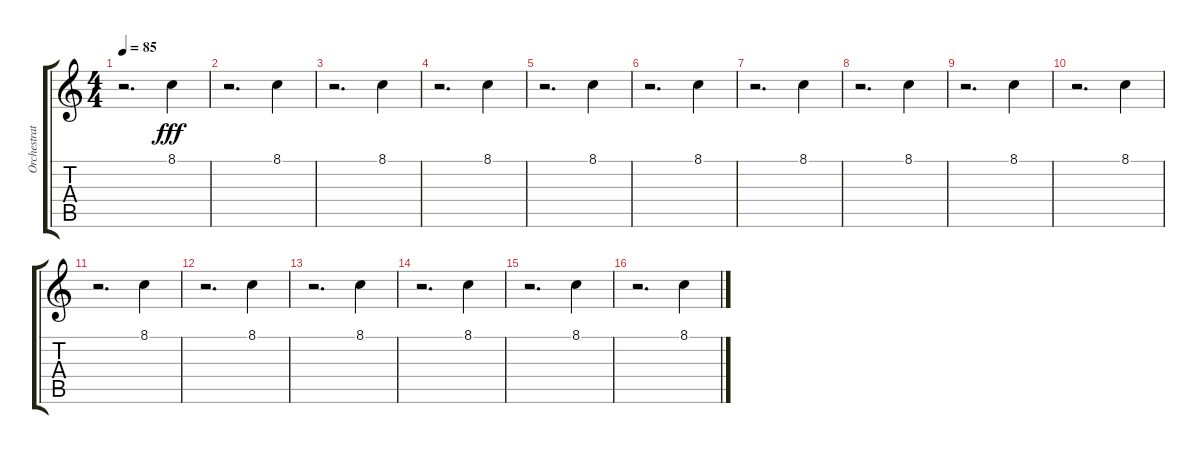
\track ("Orchestration II" "Orchestrat") {instrument trombone}
\staff {score tabs}
\tuning (E4 B3 G3 D3 A2 E2) {hide}
\ts (4 4)
\tempo 85
\clef g2
\ks c
r.2{d dy fff} 8.1.4 |
r.2{d} 8.1.4 |
r.2{d} 8.1.4 |
r.2{d} 8.1.4 |
r.2{d} 8.1.4 |
r.2{d} 8.1.4 |
r.2{d} 8.1.4 |
r.2{d} 8.1.4 |
r.2{d} 8.1.4 |
r.2{d} 8.1.4 |
r.2{d} 8.1.4 |
r.2{d} 8.1.4 |
r.2{d} 8.1.4 |
r.2{d} 8.1.4 |
r.2{d} 8.1.4 |
r.2{d} 8.1.4
